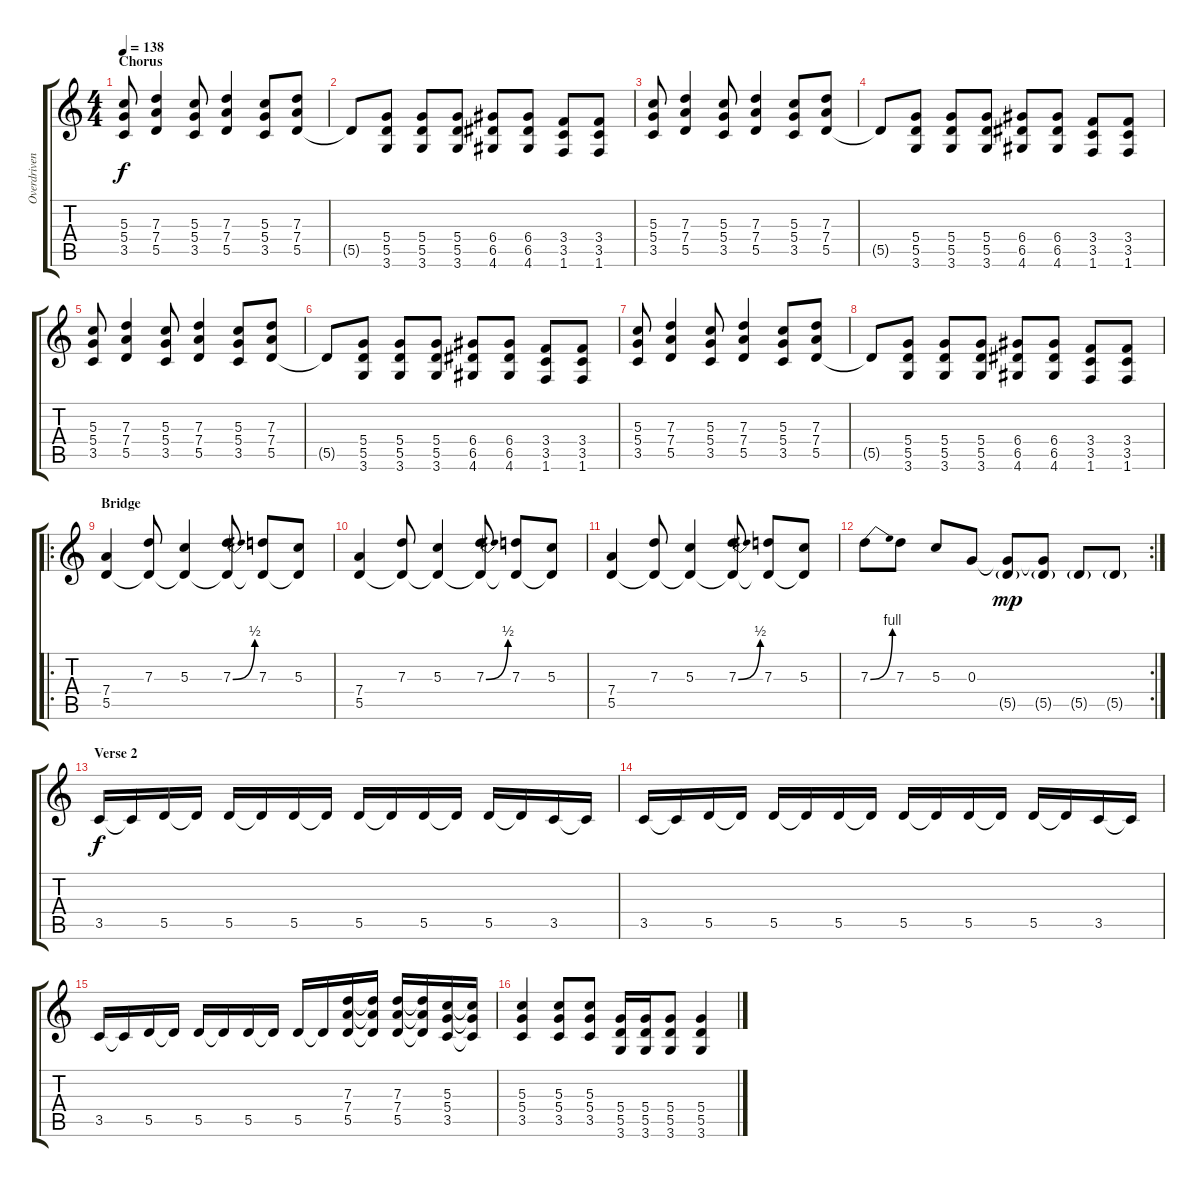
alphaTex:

\track ("Overdriven Gt." "Overdriven") {instrument overdrivenguitar}
\staff {score tabs}
\tuning (E4 B3 G3 D3 A2 E2) {hide}
\ts (4 4)
\section ("" "Chorus")
\tempo 138
\clef g2
\ks c
(5.3 5.4 3.5).8{dy f} (7.3 7.4 5.5).4 (5.3 5.4 3.5).8 (7.3 7.4 5.5).4 (5.3 5.4 3.5).8 (7.3 7.4 5.5).8 |
5.5{t}.8 (5.4 5.5 3.6).8 (5.4 5.5 3.6).8 (5.4 5.5 3.6).8 (6.4 6.5 4.6).8 (6.4 6.5 4.6).8 (3.4 3.5 1.6).8 (3.4 3.5 1.6).8 |
(5.3 5.4 3.5).8 (7.3 7.4 5.5).4 (5.3 5.4 3.5).8 (7.3 7.4 5.5).4 (5.3 5.4 3.5).8 (7.3 7.4 5.5).8 |
5.5{t}.8 (5.4 5.5 3.6).8 (5.4 5.5 3.6).8 (5.4 5.5 3.6).8 (6.4 6.5 4.6).8 (6.4 6.5 4.6).8 (3.4 3.5 1.6).8 (3.4 3.5 1.6).8 |
(5.3 5.4 3.5).8 (7.3 7.4 5.5).4 (5.3 5.4 3.5).8 (7.3 7.4 5.5).4 (5.3 5.4 3.5).8 (7.3 7.4 5.5).8 |
5.5{t}.8 (5.4 5.5 3.6).8 (5.4 5.5 3.6).8 (5.4 5.5 3.6).8 (6.4 6.5 4.6).8 (6.4 6.5 4.6).8 (3.4 3.5 1.6).8 (3.4 3.5 1.6).8 |
(5.3 5.4 3.5).8 (7.3 7.4 5.5).4 (5.3 5.4 3.5).8 (7.3 7.4 5.5).4 (5.3 5.4 3.5).8 (7.3 7.4 5.5).8 |
5.5{t}.8 (5.4 5.5 3.6).8 (5.4 5.5 3.6).8 (5.4 5.5 3.6).8 (6.4 6.5 4.6).8 (6.4 6.5 4.6).8 (3.4 3.5 1.6).8 (3.4 3.5 1.6).8 |
\ro
\section ("" "Bridge")
(7.4 5.5).4{volume 14 balance 8} (7.3 5.5{t}).8{volume 16} (5.3 5.5{t}).4 (7.3{be (bend 0 0 60 2)} 5.5{t}).8 (7.3 5.5{t}).8 (5.3 5.5{t}).8 |
(7.4 5.5).4{volume 14} (7.3 5.5{t}).8{volume 16} (5.3 5.5{t}).4 (7.3{be (bend 0 0 60 2)} 5.5{t}).8 (7.3 5.5{t}).8 (5.3 5.5{t}).8 |
(7.4 5.5).4{volume 14} (7.3 5.5{t}).8{volume 16} (5.3 5.5{t}).4 (7.3{be (bend 0 0 60 2)} 5.5{t}).8 (7.3 5.5{t}).8 (5.3 5.5{t}).8 |
\rc 2
7.3{be (bend 0 0 60 4)}.8 7.3.8 5.3.8 0.3.8 (0.3{t} 5.5{g}).8{dy mp} (0.3{t} 5.5{g}).8 5.5{g}.8 5.5{g}.8 |
\section ("" "Verse 2")
3.5.16{dy f volume 7 balance 8 instrument electricguitarmuted} 3.5{t}.16 5.5.16 5.5{t}.16 5.5.16 5.5{t}.16 5.5.16 5.5{t}.16 5.5.16 5.5{t}.16 5.5.16 5.5{t}.16 5.5.16 5.5{t}.16 3.5.16 3.5{t}.16 |
3.5.16 3.5{t}.16 5.5.16 5.5{t}.16 5.5.16 5.5{t}.16 5.5.16 5.5{t}.16 5.5.16 5.5{t}.16 5.5.16 5.5{t}.16 5.5.16 5.5{t}.16 3.5.16 3.5{t}.16 |
3.5.16 3.5{t}.16 5.5.16 5.5{t}.16 5.5.16 5.5{t}.16 5.5.16 5.5{t}.16 5.5.16 5.5{t}.16 (7.3 7.4 5.5).16{volume 12 balance 0 instrument distortionguitar} (7.3{t} 7.4{t} 5.5{t}).16 (7.3 7.4 5.5).16 (7.3{t} 7.4{t} 5.5{t}).16 (5.3 5.4 3.5).16 (5.3{t} 5.4{t} 3.5{t}).16 |
(5.3 5.4 3.5).4 (5.3 5.4 3.5).8 (5.3 5.4 3.5).8 (5.4 5.5 3.6).16 (5.4 5.5 3.6).16 (5.4 5.5 3.6).8 (5.4 5.5 3.6).4
